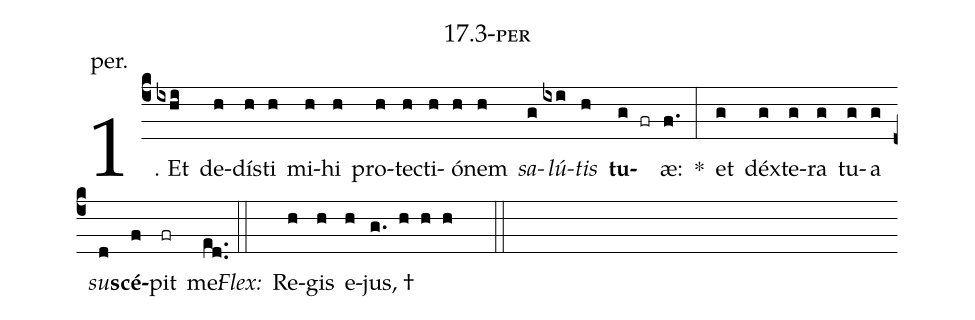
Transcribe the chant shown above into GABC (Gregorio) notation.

name: 17.3-per;
annotation: per.;
%%
(c4)1. Et(ixhi) de(h)dís(h)ti(h) mi(h)hi(h) pro(h)tec(h)ti(h)ó(h)nem(h) <i>sa</i>(g)<i>lú</i>(ixi)<i>tis</i>(h) <b>tu</b>(g fr)æ:(f.) *(:) et(g) déx(g)te(g)ra(g) tu(g)a(g) <i>su</i>(d)<b>scé</b>(f)pit(fr) me:(ed..) (::)
<i>Flex:</i>()  Re(h)gis(h) e(h)jus, †(g. h h h  ::)

%E(g) u(g) o(g) u(d) a(f) e.(ed..) (::)
